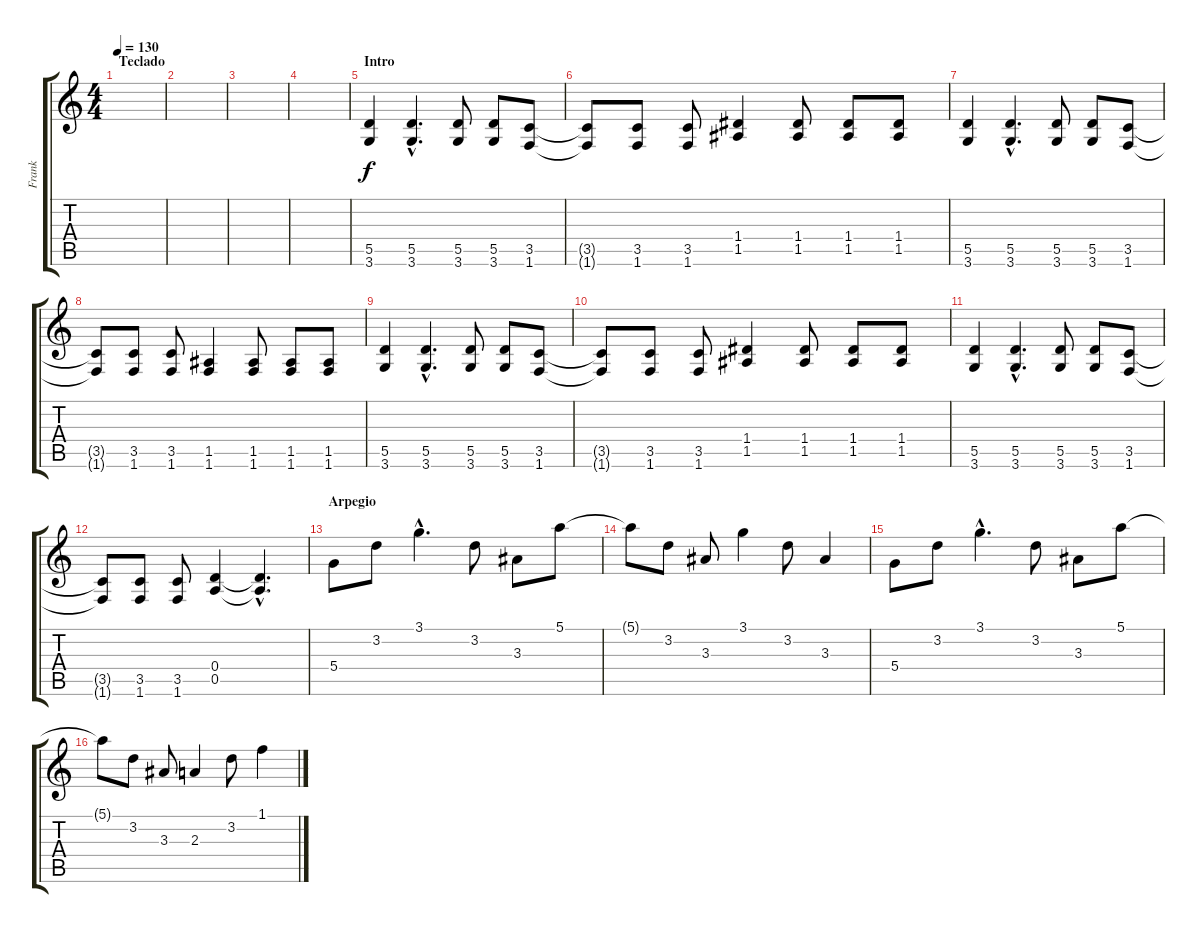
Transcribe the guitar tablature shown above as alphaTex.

\track ("Frank" "Frank") {instrument distortionguitar}
\staff {score tabs}
\tuning (E4 B3 G3 D3 A2 E2) {hide}
\ts (4 4)
\section ("" "Teclado")
\tempo 130
\clef g2
\ks c
|
|
|
|
\section ("" "Intro")
(5.5 3.6).4 (5.5{hac} 3.6{hac}).4{d} (5.5 3.6).8 (5.5 3.6).8 (3.5 1.6).8 |
(3.5{t} 1.6{t}).8 (3.5 1.6).8 (3.5 1.6).8 (1.4 1.5).4 (1.4 1.5).8 (1.4 1.5).8 (1.4 1.5).8 |
(5.5 3.6).4 (5.5{hac} 3.6{hac}).4{d} (5.5 3.6).8 (5.5 3.6).8 (3.5 1.6).8 |
(3.5{t} 1.6{t}).8 (3.5 1.6).8 (3.5 1.6).8 (1.5 1.6).4 (1.5 1.6).8 (1.5 1.6).8 (1.5 1.6).8 |
(5.5 3.6).4 (5.5{hac} 3.6{hac}).4{d} (5.5 3.6).8 (5.5 3.6).8 (3.5 1.6).8 |
(3.5{t} 1.6{t}).8 (3.5 1.6).8 (3.5 1.6).8 (1.4 1.5).4 (1.4 1.5).8 (1.4 1.5).8 (1.4 1.5).8 |
(5.5 3.6).4 (5.5{hac} 3.6{hac}).4{d} (5.5 3.6).8 (5.5 3.6).8 (3.5 1.6).8 |
(3.5{t} 1.6{t}).8 (3.5 1.6).8 (3.5 1.6).8 (0.4 0.5).4 (0.4{hac t} 0.5{hac t}).4{d} |
\section ("" "Arpegio")
5.4.8{volume 10 instrument acousticguitarsteel} 3.2.8 3.1{hac}.4{d} 3.2.8 3.3.8 5.1.8 |
5.1{t}.8 3.2.8 3.3.8 3.1.4 3.2.8 3.3.4 |
5.4.8 3.2.8 3.1{hac}.4{d} 3.2.8 3.3.8 5.1.8 |
5.1{t}.8 3.2.8 3.3.8 2.3.4 3.2.8 1.1.4
